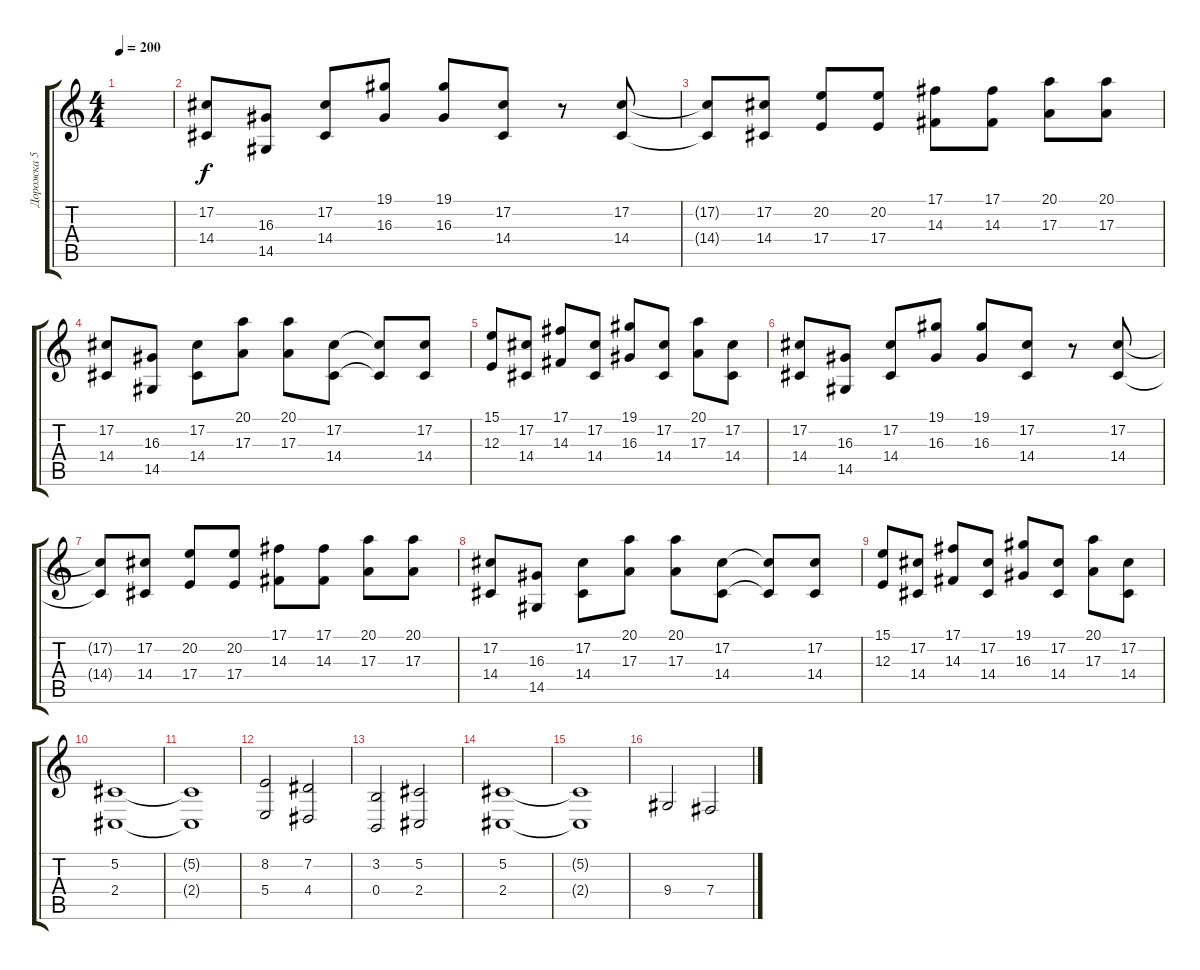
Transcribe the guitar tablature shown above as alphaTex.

\track ("Дорожка 5" "Дорожка 5") {instrument tremolostrings}
\staff {score tabs}
\tuning (Db4 Ab3 E3 B2 Gb2 Db2) {hide}
\ts (4 4)
\tempo 200
\clef g2
\ks c
|
(17.2 14.4).8 (16.3 14.5).8 (17.2 14.4).8 (19.1 16.3).8 (19.1 16.3).8 (17.2 14.4).8 r.8 (17.2 14.4).8 |
(17.2{t} 14.4{t}).8 (17.2 14.4).8 (20.2 17.4).8 (20.2 17.4).8 (17.1 14.3).8 (17.1 14.3).8 (20.1 17.3).8 (20.1 17.3).8 |
(17.2 14.4).8 (16.3 14.5).8 (17.2 14.4).8 (20.1 17.3).8 (20.1 17.3).8 (17.2 14.4).8 (17.2{t} 14.4{t}).8 (17.2 14.4).8 |
(15.1 12.3).8 (17.2 14.4).8 (17.1 14.3).8 (17.2 14.4).8 (19.1 16.3).8 (17.2 14.4).8 (20.1 17.3).8 (17.2 14.4).8 |
(17.2 14.4).8 (16.3 14.5).8 (17.2 14.4).8 (19.1 16.3).8 (19.1 16.3).8 (17.2 14.4).8 r.8 (17.2 14.4).8 |
(17.2{t} 14.4{t}).8 (17.2 14.4).8 (20.2 17.4).8 (20.2 17.4).8 (17.1 14.3).8 (17.1 14.3).8 (20.1 17.3).8 (20.1 17.3).8 |
(17.2 14.4).8 (16.3 14.5).8 (17.2 14.4).8 (20.1 17.3).8 (20.1 17.3).8 (17.2 14.4).8 (17.2{t} 14.4{t}).8 (17.2 14.4).8 |
(15.1 12.3).8 (17.2 14.4).8 (17.1 14.3).8 (17.2 14.4).8 (19.1 16.3).8 (17.2 14.4).8 (20.1 17.3).8 (17.2 14.4).8 |
(5.2 2.4).1 |
(5.2{t} 2.4{t}).1 |
(8.2 5.4).2 (7.2 4.4).2 |
(3.2 0.4).2 (5.2 2.4).2 |
(5.2 2.4).1 |
(5.2{t} 2.4{t}).1 |
9.4.2 7.4.2
